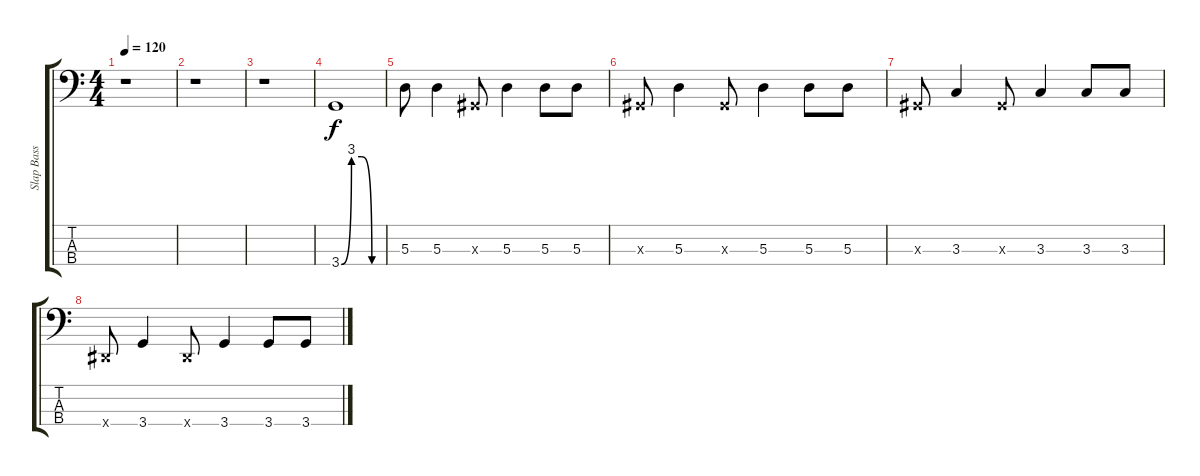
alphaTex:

\track ("Slap Bass" "Slap Bass") {instrument slapbass1}
\staff {score tabs}
\tuning (G2 D2 A1 E1) {hide}
\ts (4 4)
\tempo 120
\clef f4
\ks c
r.1{dy f} |
r.1 |
r.1 |
3.4{be (custom 0 0 15 12 30 12 45 0 60 0)}.1 |
5.3.8 5.3.4 -1.3{x}.8 5.3.4 5.3.8 5.3.8 |
-1.3{x}.8 5.3.4 -1.3{x}.8 5.3.4 5.3.8 5.3.8 |
-1.3{x}.8 3.3.4 -1.3{x}.8 3.3.4 3.3.8 3.3.8 |
-1.4{x}.8 3.4.4 -1.4{x}.8 3.4.4 3.4.8 3.4.8
